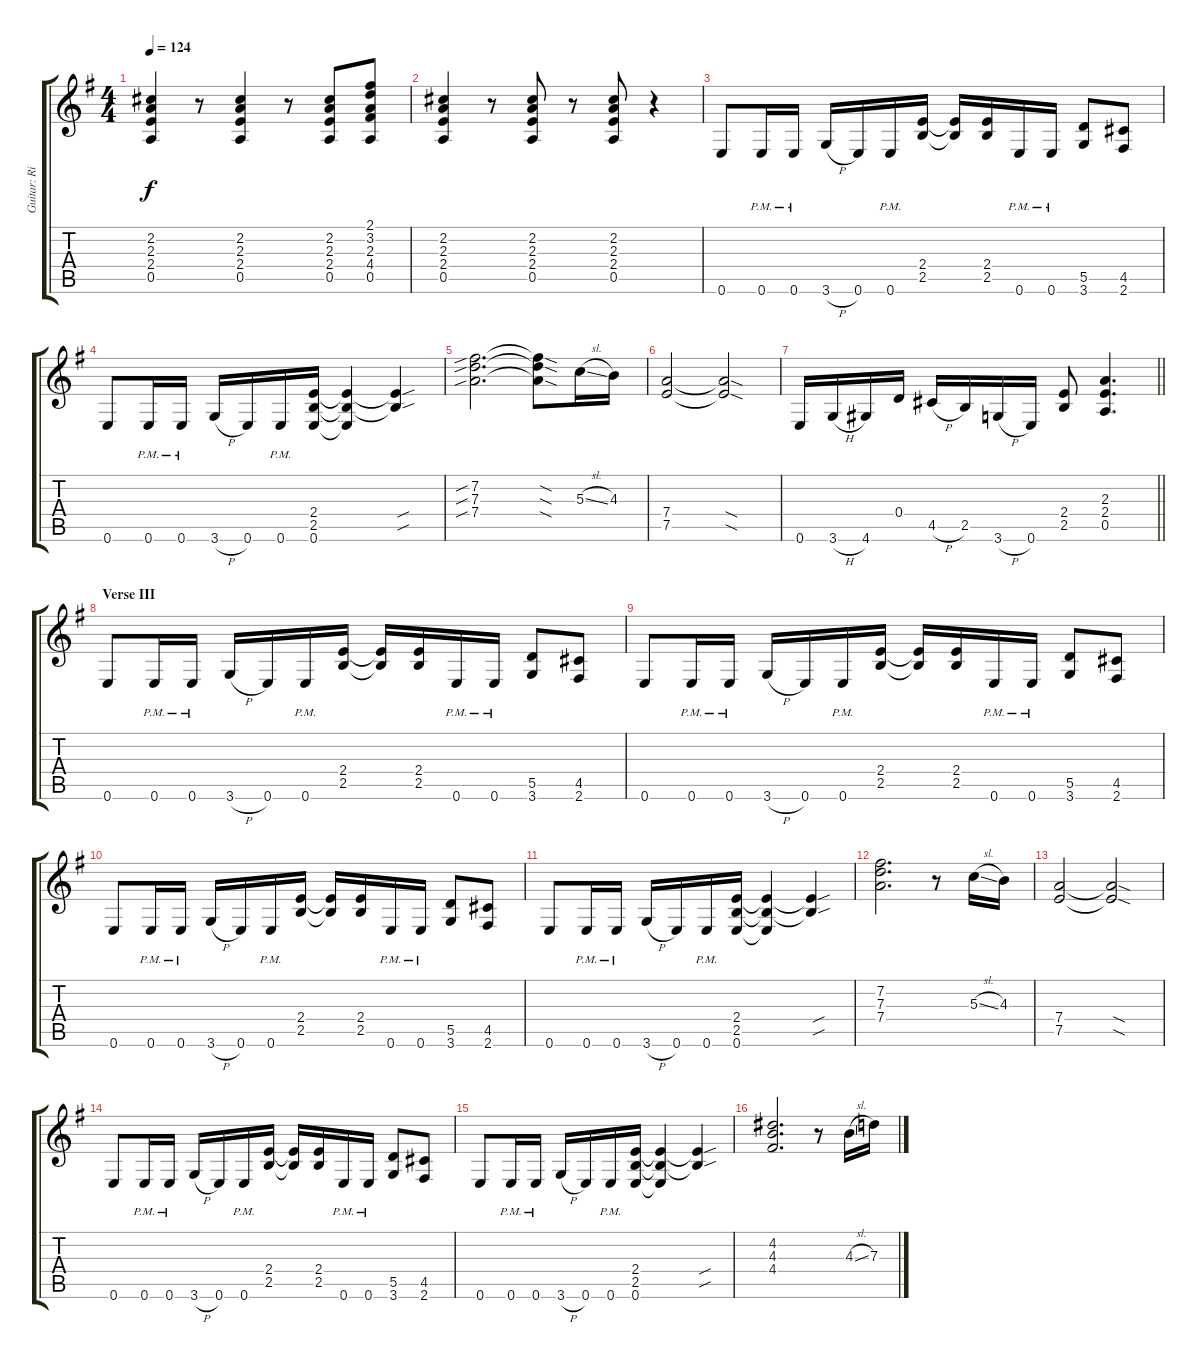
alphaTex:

\track ("Guitar: Ricky" "Guitar: Ri") {instrument distortionguitar}
\staff {score tabs}
\tuning (E4 B3 G3 D3 A2 E2) {hide}
\ts (4 4)
\tempo 124
\clef g2
\ks g
(2.2 2.3 2.4 0.5).4{dy f} r.8 (2.2 2.3 2.4 0.5).4 r.8 (2.2 2.3 2.4 0.5).8 (2.1 3.2 2.3 4.4 0.5).8 |
(2.2 2.3 2.4 0.5).4 r.8 (2.2 2.3 2.4 0.5).8 r.8 (2.2 2.3 2.4 0.5).8 r.4 |
0.6.8 0.6{pm}.16 0.6{pm}.16 3.6{h}.16 0.6.16 0.6{pm}.16 (2.4 2.5).16 (2.4{t} 2.5{t}).16 (2.4 2.5).16 0.6{pm}.16 0.6{pm}.16 (5.5 3.6).8 (4.5 2.6).8 |
0.6.8 0.6{pm}.16 0.6{pm}.16 3.6{h}.16 0.6.16 0.6{pm}.16 (2.4 2.5 0.6).16 (2.4{t} 2.5{t} 0.6{t}).4 (2.4{sou t} 2.5{sou t}).4 |
(7.2{sib} 7.3{sib} 7.4{sib}).2{d} (7.2{sod t} 7.3{sod t} 7.4{sod t}).8 5.3{sl}.16 4.3.16 |
(7.4 7.5).2 (7.4{sod t} 7.5{sod t}).2 |
\barLineRight lightlight
0.6.16 3.6{h}.16 4.6.16 0.4.16 4.5{h}.16 2.5.16 3.6{h}.16 0.6.16 (2.4 2.5).8 (2.3 2.4 0.5).4{d} |
\section ("" "Verse III")
0.6.8 0.6{pm}.16 0.6{pm}.16 3.6{h}.16 0.6.16 0.6{pm}.16 (2.4 2.5).16 (2.4{t} 2.5{t}).16 (2.4 2.5).16 0.6{pm}.16 0.6{pm}.16 (5.5 3.6).8 (4.5 2.6).8 |
0.6.8 0.6{pm}.16 0.6{pm}.16 3.6{h}.16 0.6.16 0.6{pm}.16 (2.4 2.5).16 (2.4{t} 2.5{t}).16 (2.4 2.5).16 0.6{pm}.16 0.6{pm}.16 (5.5 3.6).8 (4.5 2.6).8 |
0.6.8 0.6{pm}.16 0.6{pm}.16 3.6{h}.16 0.6.16 0.6{pm}.16 (2.4 2.5).16 (2.4{t} 2.5{t}).16 (2.4 2.5).16 0.6{pm}.16 0.6{pm}.16 (5.5 3.6).8 (4.5 2.6).8 |
0.6.8 0.6{pm}.16 0.6{pm}.16 3.6{h}.16 0.6.16 0.6{pm}.16 (2.4 2.5 0.6).16 (2.4{t} 2.5{t} 0.6{t}).4 (2.4{sou t} 2.5{sou t}).4 |
(7.2 7.3 7.4).2{d} r.8 5.3{sl}.16 4.3.16 |
(7.4 7.5).2 (7.4{sod t} 7.5{sod t}).2 |
0.6.8 0.6{pm}.16 0.6{pm}.16 3.6{h}.16 0.6.16 0.6{pm}.16 (2.4 2.5).16 (2.4{t} 2.5{t}).16 (2.4 2.5).16 0.6{pm}.16 0.6{pm}.16 (5.5 3.6).8 (4.5 2.6).8 |
0.6.8 0.6{pm}.16 0.6{pm}.16 3.6{h}.16 0.6.16 0.6{pm}.16 (2.4 2.5 0.6).16 (2.4{t} 2.5{t} 0.6{t}).4 (2.4{sou t} 2.5{sou t}).4 |
(4.2 4.3 4.4).2{d} r.8 4.3{sl}.16 7.3.16
